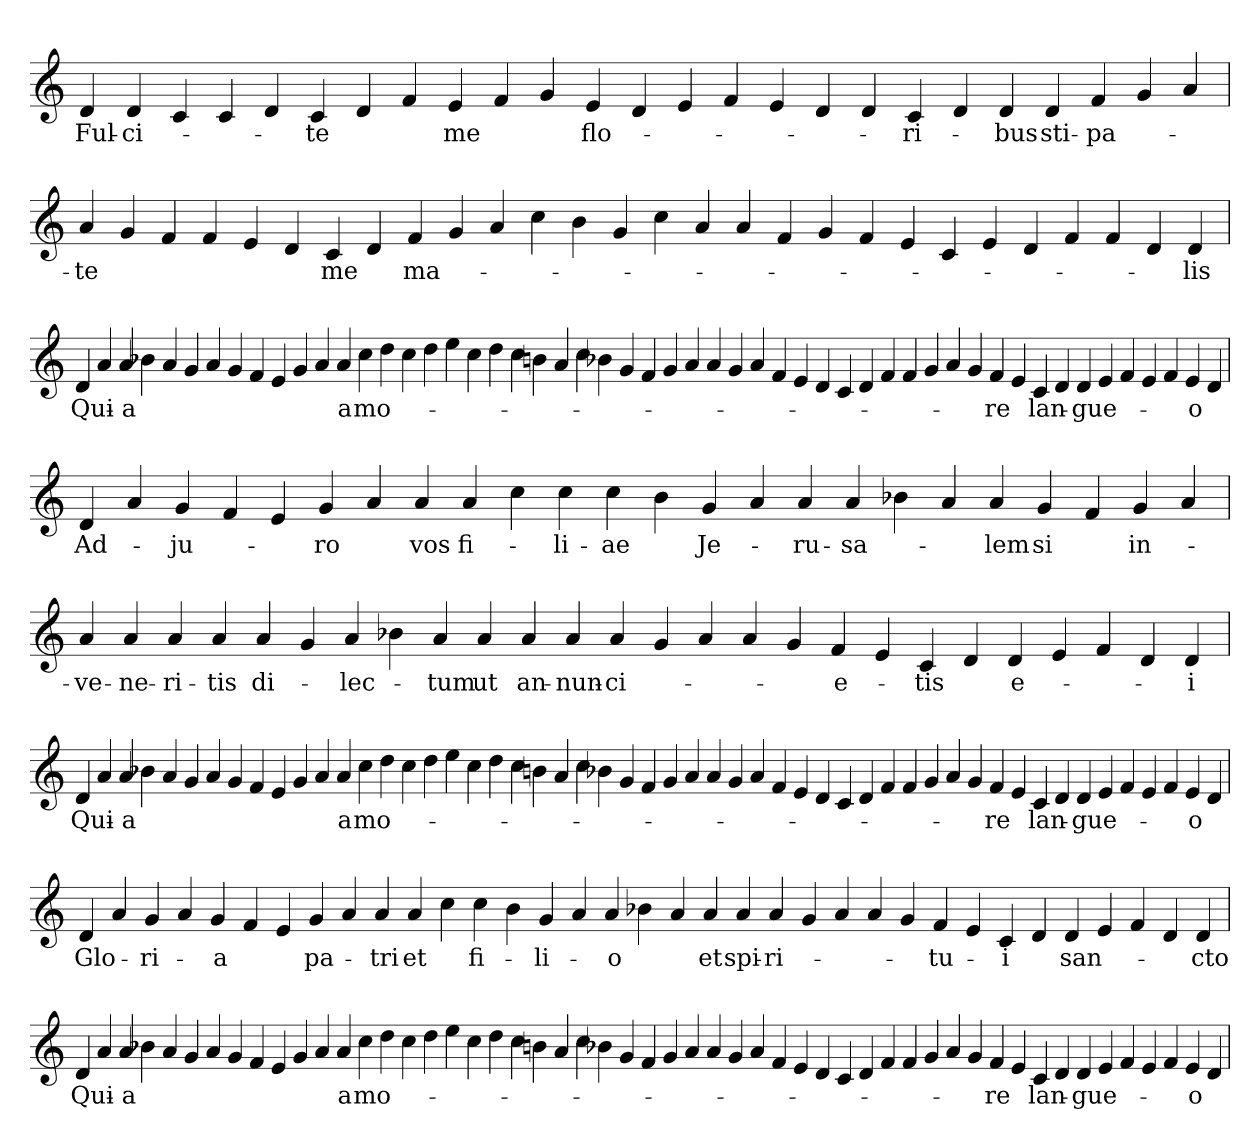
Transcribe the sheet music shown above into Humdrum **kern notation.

**kern	**text
*part1	*part1
*staff1	*staff1
*clefG2	*
=	=
4d	Ful-
4d	ci-
4c	.
4c	.
4d	.
4c	te
4d	.
4f	.
4e	me
4f	.
4g	.
4e	flo-
4d	.
4e	.
4f	.
4e	.
4d	.
4d	.
4c	ri-
4d	.
4d	bus
4d	sti-
4f	pa-
4g	.
4a	.
=	=
4a	te
4g	.
4f	.
4f	.
4e	.
4d	.
4c	me
4d	.
4f	ma-
4g	.
4a	.
4cc	.
4b	.
4g	.
4cc	.
4a	.
4a	.
4f	.
4g	.
4f	.
4e	.
4c	.
4e	.
4d	.
4f	.
4f	.
4d	.
4d	lis
=	=
4d	Qui-
4a	.
4a	a
4b-X	.
4a	.
4g	.
4a	.
4g	.
4f	.
4e	.
4g	.
4a	.
4a	a-
4cc	mo-
4dd	.
4cc	.
4dd	.
4ee	.
4cc	.
4dd	.
4cc	.
4b	.
4a	.
4cc	.
4b-X	.
4g	.
4f	.
4g	.
4a	.
4a	.
4g	.
4a	.
4f	.
4e	.
4d	.
4c	.
4d	.
4f	.
4f	.
4g	.
4a	.
4g	.
4f	re
4e	.
4c	lan-
4d	.
4d	gue-
4e	.
4f	.
4e	.
4f	.
4e	o
4d	.
=	=
4d	Ad-
4a	.
4g	ju-
4f	.
4e	.
4g	ro
4a	.
4a	vos
4a	fi-
4cc	.
4cc	li-
4cc	ae
4b	.
4g	Je-
4a	.
4a	ru-
4a	sa-
4b-X	.
4a	.
4a	lem
4g	si
4f	.
4g	in-
4a	.
=	=
4a	ve-
4a	ne-
4a	ri-
4a	tis
4a	di-
4g	.
4a	lec-
4b-X	.
4a	tum
4a	ut
4a	an-
4a	nun-
4a	ci-
4g	.
4a	.
4a	.
4g	.
4f	e-
4e	.
4c	tis
4d	.
4d	e-
4e	.
4f	.
4d	.
4d	i
=	=
4d	Qui-
4a	.
4a	a
4b-X	.
4a	.
4g	.
4a	.
4g	.
4f	.
4e	.
4g	.
4a	.
4a	a-
4cc	mo-
4dd	.
4cc	.
4dd	.
4ee	.
4cc	.
4dd	.
4cc	.
4b	.
4a	.
4cc	.
4b-X	.
4g	.
4f	.
4g	.
4a	.
4a	.
4g	.
4a	.
4f	.
4e	.
4d	.
4c	.
4d	.
4f	.
4f	.
4g	.
4a	.
4g	.
4f	re
4e	.
4c	lan-
4d	.
4d	gue-
4e	.
4f	.
4e	.
4f	.
4e	o
4d	.
=	=
4d	Glo-
4a	.
4g	ri-
4a	.
4g	a
4f	.
4e	.
4g	pa-
4a	.
4a	tri
4a	et
4cc	.
4cc	fi-
4b	.
4g	li-
4a	.
4a	o
4b-X	.
4a	.
4a	et
4a	spi-
4a	ri-
4g	.
4a	.
4a	.
4g	.
4f	tu-
4e	.
4c	i
4d	.
4d	san-
4e	.
4f	.
4d	.
4d	cto
=	=
4d	Qui-
4a	.
4a	a
4b-X	.
4a	.
4g	.
4a	.
4g	.
4f	.
4e	.
4g	.
4a	.
4a	a-
4cc	mo-
4dd	.
4cc	.
4dd	.
4ee	.
4cc	.
4dd	.
4cc	.
4b	.
4a	.
4cc	.
4b-X	.
4g	.
4f	.
4g	.
4a	.
4a	.
4g	.
4a	.
4f	.
4e	.
4d	.
4c	.
4d	.
4f	.
4f	.
4g	.
4a	.
4g	.
4f	re
4e	.
4c	lan-
4d	.
4d	gue-
4e	.
4f	.
4e	.
4f	.
4e	o
4d	.
=	=
*-	*-
